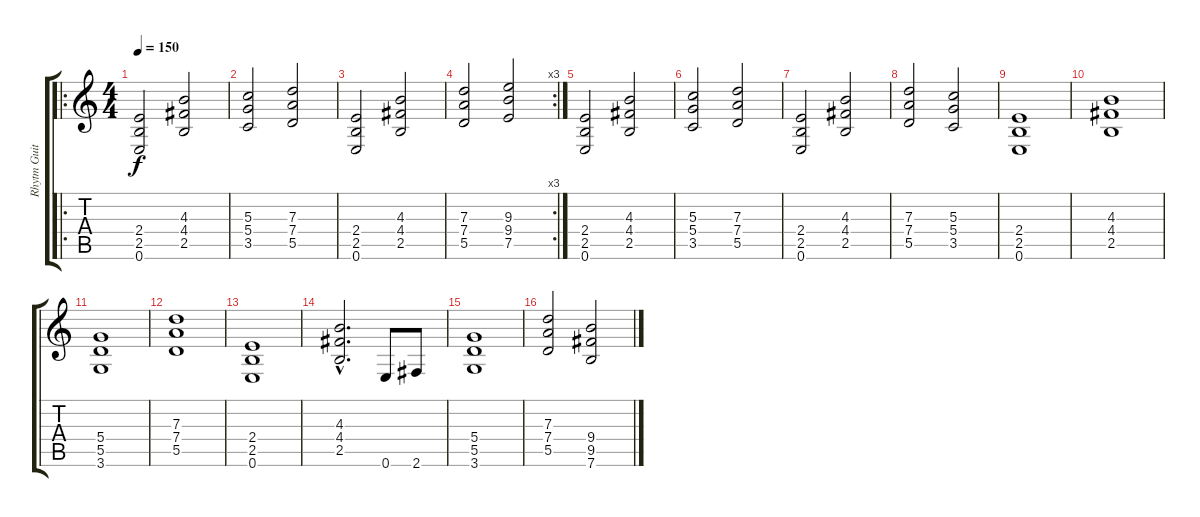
\track ("Rhytm Guitar" "Rhytm Guit") {instrument distortionguitar}
\staff {score tabs}
\tuning (E4 B3 G3 D3 A2 E2) {hide}
\ro
\ts (4 4)
\tempo 150
\clef g2
\ks c
(2.4 2.5 0.6).2{dy f} (4.3 4.4 2.5).2 |
(5.3 5.4 3.5).2 (7.3 7.4 5.5).2 |
(2.4 2.5 0.6).2 (4.3 4.4 2.5).2 |
\rc 3
(7.3 7.4 5.5).2 (9.3 9.4 7.5).2 |
(2.4 2.5 0.6).2 (4.3 4.4 2.5).2 |
(5.3 5.4 3.5).2 (7.3 7.4 5.5).2 |
(2.4 2.5 0.6).2 (4.3 4.4 2.5).2 |
(7.3 7.4 5.5).2 (5.3 5.4 3.5).2 |
(2.4 2.5 0.6).1 |
(4.3 4.4 2.5).1 |
(5.4 5.5 3.6).1 |
(7.3 7.4 5.5).1 |
(2.4 2.5 0.6).1 |
(4.3{hac} 4.4{hac} 2.5{hac}).2{d} 0.6.8 2.6.8 |
(5.4 5.5 3.6).1 |
(7.3 7.4 5.5).2 (9.4 9.5 7.6).2
